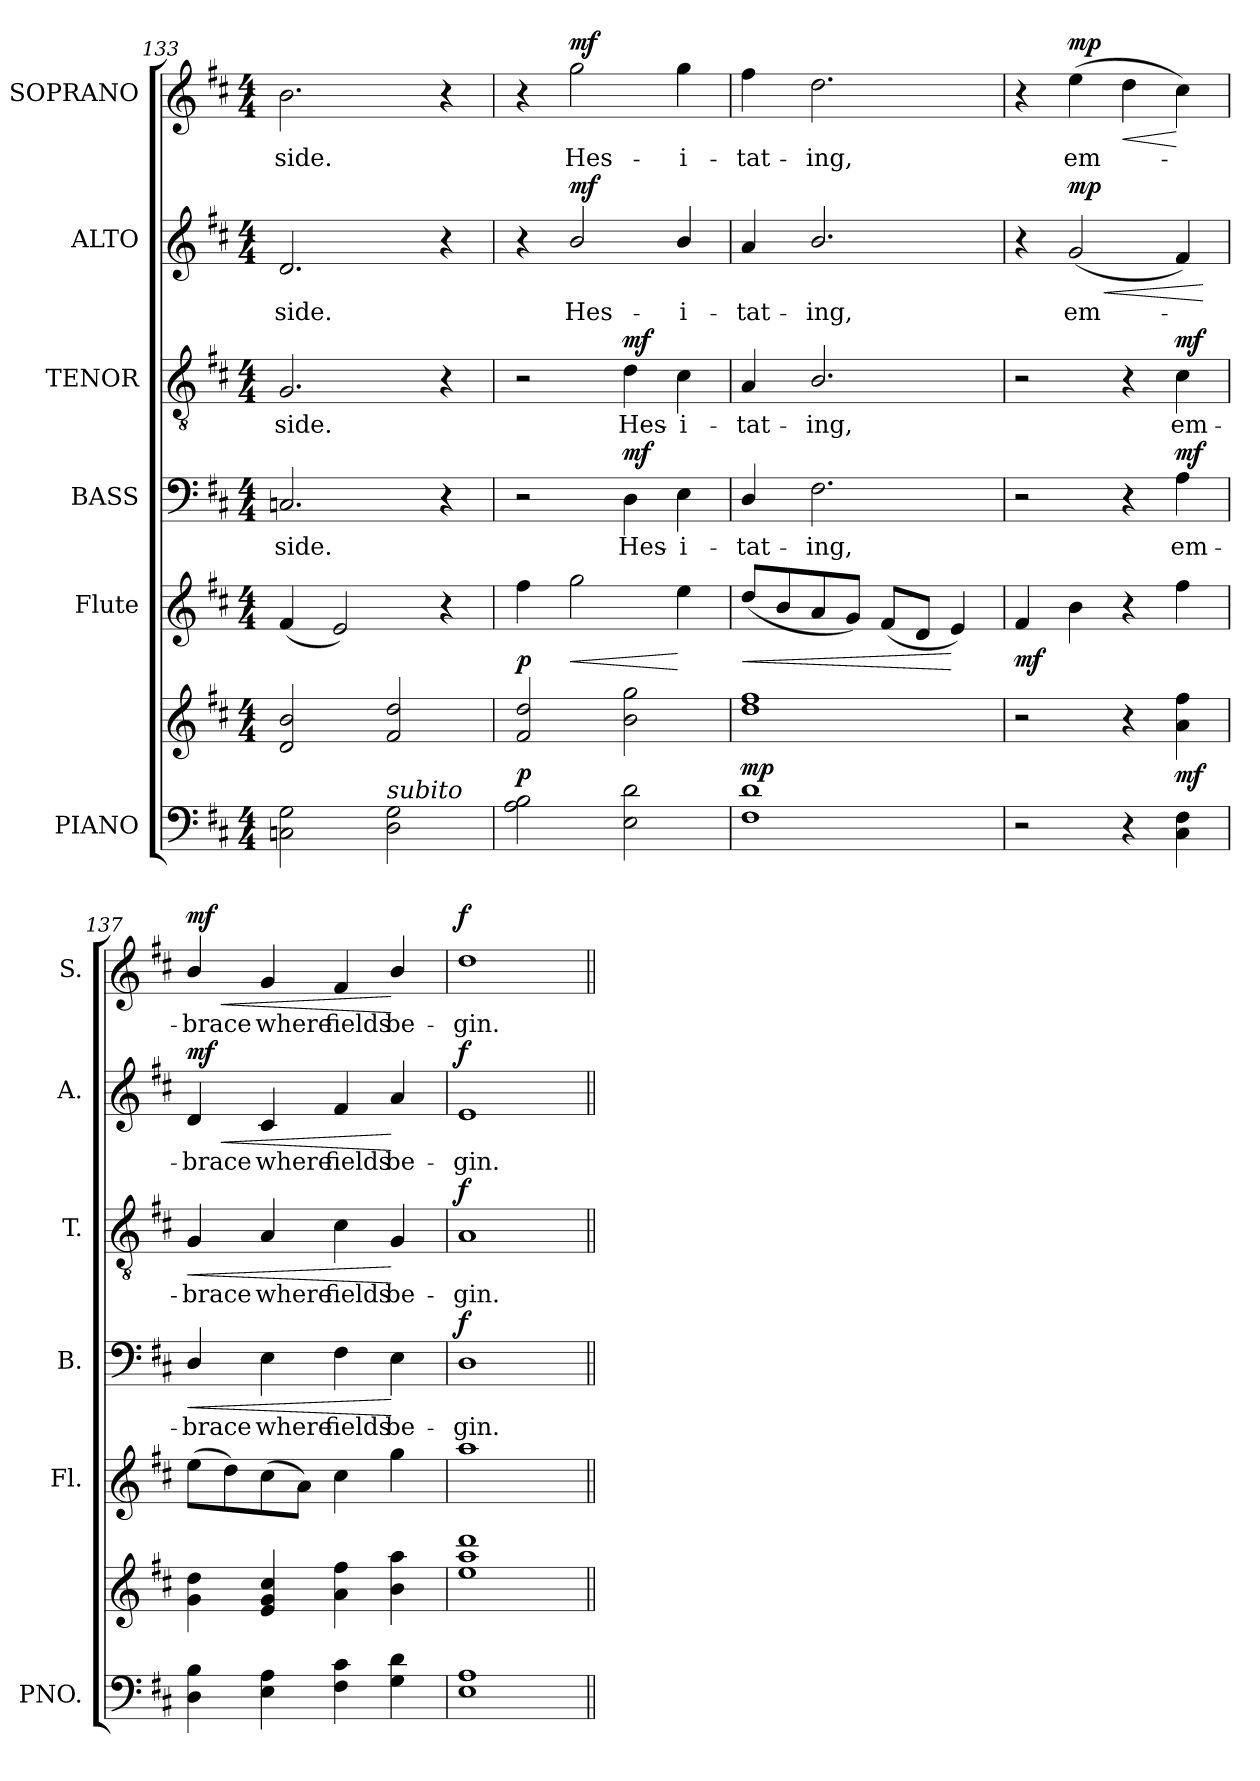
**kern	**kern	**dynam	**kern	**dynam	**kern	**text	**dynam	**kern	**text	**dynam	**kern	**text	**dynam	**kern	**text	**dynam
*part6	*part6	*part6	*part5	*part5	*part4	*part4	*part4	*part3	*part3	*part3	*part2	*part2	*part2	*part1	*part1	*part1
*staff7	*staff6	*staff6/7	*staff5	*staff5	*staff4	*staff4	*staff4	*staff3	*staff3	*staff3	*staff2	*staff2	*staff2	*staff1	*staff1	*staff1
*I"PIANO	*	*	*I"Flute	*	*I"BASS	*	*	*I"TENOR	*	*	*I"ALTO	*	*	*I"SOPRANO	*	*
*I'PNO.	*	*	*I'Fl.	*	*I'B.	*	*	*I'T.	*	*	*I'A.	*	*	*I'S.	*	*
*clefF4	*clefG2	*	*clefG2	*	*clefF4	*	*	*clefGv2	*	*	*clefG2	*	*	*clefG2	*	*
*	*	*	*	*	*	*	*	*ITrd7c12	*	*	*	*	*	*	*	*
*k[f#c#]	*k[f#c#]	*	*k[f#c#]	*	*k[f#c#]	*	*	*k[f#c#]	*	*	*k[f#c#]	*	*	*k[f#c#]	*	*
*b:	*b:	*	*b:	*	*b:	*	*	*b:	*	*	*b:	*	*	*b:	*	*
*M4/4	*M4/4	*	*M4/4	*	*M4/4	*	*	*M4/4	*	*	*M4/4	*	*	*M4/4	*	*
=133	=133	=133	=133	=133	=133	=133	=133	=133	=133	=133	=133	=133	=133	=133	=133	=133
!	!	!	!	!	!	!LO:LY:b:color=#000000	!	!	!	!	!	!	!	!	!	!
!	!	!	!	!	!	!	!	!	!LO:LY:b:color=#000000	!	!	!	!	!	!	!
!	!	!	!	!	!	!	!	!	!	!	!	!LO:LY:b:color=#000000	!	!	!	!
!	!	!	!	!	!	!	!	!	!	!	!	!	!	!	!LO:LY:b:color=#000000	!
2Cni\ 2Gi	2di/ 2bi	.	(4f#i/	.	2.Cni/	-side.	.	2.GGi/	-side.	.	2.di/	-side.	.	2.bi\	-side.	.
.	.	.	2ei/)	.	.	.	.	.	.	.	.	.	.	.	.	.
!LO:TX:a:i:t=subito	!	!	!	!	!	!	!	!	!	!	!	!	!	!	!	!
2Di\ 2Gi	2f#i/ 2ddi	.	.	.	.	.	.	.	.	.	.	.	.	.	.	.
.	.	.	4r	.	4r	.	.	4r	.	.	4r	.	.	4r	.	.
=134	=134	=134	=134	=134	=134	=134	=134	=134	=134	=134	=134	=134	=134	=134	=134	=134
2Ai\ 2Bi	2f#i/ 2ddi	p	4ff#i\	p	2r	.	.	2r	.	.	4r	.	.	4r	.	.
!	!	!	!	!LO:HP:b	!	!	!	!	!	!	!	!	!	!	!	!
!	!	!	!	!	!	!	!	!	!	!	!	!LO:LY:b:color=#000000	!	!	!	!
!	!	!	!	!	!	!	!	!	!	!	!	!	!	!	!LO:LY:b:color=#000000	!
.	.	.	2ggi\	<	.	.	.	.	.	.	2bi/	Hes-	mf	2ggi\	Hes-	mf
!	!	!	!	!	!	!LO:LY:b:color=#000000	!	!	!	!	!	!	!	!	!	!
!	!	!	!	!	!	!	!	!	!LO:LY:b:color=#000000	!	!	!	!	!	!	!
2Ei\ 2di	2bi\ 2ggi	[ [	.	.	4Di\	Hes-	mf	4Di\	Hes-	mf	.	.	.	.	.	.
!	!	!	!	!	!	!LO:LY:b:color=#000000	!	!	!	!	!	!	!	!	!	!
!	!	!	!	!	!	!	!	!	!LO:LY:b:color=#000000	!	!	!	!	!	!	!
!	!	!	!	!	!	!	!	!	!	!	!	!LO:LY:b:color=#000000	!	!	!	!
!	!	!	!	!	!	!	!	!	!	!	!	!	!	!	!LO:LY:b:color=#000000	!
.	.	.	4eei\	[	4Ei\	-i-	.	4C#i\	-i-	.	4bi/	-i-	.	4ggi\	-i-	.
!!LO:LB:g=z
=135	=135	=135	=135	=135	=135	=135	=135	=135	=135	=135	=135	=135	=135	=135	=135	=135
!	!	!	!	!LO:HP:b	!	!	!	!	!	!	!	!	!	!	!	!
!	!	!	!	!	!	!LO:LY:b:color=#000000	!	!	!	!	!	!	!	!	!	!
!	!	!	!	!	!	!	!	!	!LO:LY:b:color=#000000	!	!	!	!	!	!	!
!	!	!	!	!	!	!	!	!	!	!	!	!LO:LY:b:color=#000000	!	!	!	!
!	!	!	!	!	!	!	!	!	!	!	!	!	!	!	!LO:LY:b:color=#000000	!
1F#i 1di	1ddi 1ff#i	mp	(8ddi/L	<	4Di/	-tat-	.	4AAi/	-tat-	.	4ai/	-tat-	.	4ff#i\	-tat-	.
.	.	.	8bi/	.	.	.	.	.	.	.	.	.	.	.	.	.
!	!	!	!	!	!	!LO:LY:b:color=#000000	!	!	!	!	!	!	!	!	!	!
!	!	!	!	!	!	!	!	!	!LO:LY:b:color=#000000	!	!	!	!	!	!	!
!	!	!	!	!	!	!	!	!	!	!	!	!LO:LY:b:color=#000000	!	!	!	!
!	!	!	!	!	!	!	!	!	!	!	!	!	!	!	!LO:LY:b:color=#000000	!
.	.	.	8ai/	.	2.F#i\	-ing,	.	2.BBi/	-ing,	.	2.bi/	-ing,	.	2.ddi\	-ing,	.
.	.	.	8gi/J)	.	.	.	.	.	.	.	.	.	.	.	.	.
.	.	.	(8f#i/L	.	.	.	.	.	.	.	.	.	.	.	.	.
.	.	.	8di/J	.	.	.	.	.	.	.	.	.	.	.	.	.
.	.	.	4ei/)	[	.	.	.	.	.	.	.	.	.	.	.	.
=136	=136	=136	=136	=136	=136	=136	=136	=136	=136	=136	=136	=136	=136	=136	=136	=136
2r	2r	.	4f#i/	mf	2r	.	.	2r	.	.	4r	.	.	4r	.	.
!	!	!	!	!	!	!	!	!	!	!	!	!LO:LY:b:color=#000000	!LO:HP:b	!	!	!
!	!	!	!	!	!	!	!	!	!	!	!	!	!	!	!LO:LY:b:color=#000000	!
.	.	.	4bi\	.	.	.	.	.	.	.	(2gi/	em-	< mp	(4eei\	em-	mp
!	!	!	!	!	!	!	!	!	!	!	!	!	!	!	!	!LO:HP:b
4r	4r	.	4r	.	4r	.	.	4r	.	.	.	.	.	4ddi\	.	<
!	!	!	!	!	!	!LO:LY:b:color=#000000	!	!	!	!	!	!	!	!	!	!
!	!	!	!	!	!	!	!	!	!LO:LY:b:color=#000000	!	!	!	!	!	!	!
4C#i\ 4F#i	4ai\ 4ff#i	mf	4ff#i\	.	4Ai\	em-	mf	4C#i\	em-	mf	4f#i/)	.	.	4cc#i\)	.	[
.	.	.	.	.	.	.	.	.	.	.	.	.	[	.	.	.
=137	=137	=137	=137	=137	=137	=137	=137	=137	=137	=137	=137	=137	=137	=137	=137	=137
!	!	!	!	!	!	!LO:LY:b:color=#000000	!LO:HP:b	!	!	!	!	!	!	!	!	!
!	!	!	!	!	!	!	!	!	!LO:LY:b:color=#000000	!LO:HP:b	!	!	!	!	!	!
!	!	!	!	!	!	!	!	!	!	!	!	!LO:LY:b:color=#000000	!LO:HP:b	!	!	!
!	!	!	!	!	!	!	!	!	!	!	!	!	!	!	!LO:LY:b:color=#000000	!LO:HP:b
4Di\ 4Bi	4gi\ 4ddi	.	(8eei\L	.	4Di/	-brace	<	4GGi/	-brace	<	4di/	-brace	< mf	4bi/	-brace	< mf
.	.	.	8ddi\)	.	.	.	.	.	.	.	.	.	.	.	.	.
!	!	!	!	!	!	!LO:LY:b:color=#000000	!	!	!	!	!	!	!	!	!	!
!	!	!	!	!	!	!	!	!	!LO:LY:b:color=#000000	!	!	!	!	!	!	!
!	!	!	!	!	!	!	!	!	!	!	!	!LO:LY:b:color=#000000	!	!	!	!
!	!	!	!	!	!	!	!	!	!	!	!	!	!	!	!LO:LY:b:color=#000000	!
4Ei\ 4Ai	4ei/ 4gi 4cc#i	.	(8cc#i\	.	4Ei\	where	.	4AAi/	where	.	4c#i/	where	.	4gi/	where	.
.	.	.	8ai\J)	.	.	.	.	.	.	.	.	.	.	.	.	.
!	!	!	!	!	!	!LO:LY:b:color=#000000	!	!	!	!	!	!	!	!	!	!
!	!	!	!	!	!	!	!	!	!LO:LY:b:color=#000000	!	!	!	!	!	!	!
!	!	!	!	!	!	!	!	!	!	!	!	!LO:LY:b:color=#000000	!	!	!	!
!	!	!	!	!	!	!	!	!	!	!	!	!	!	!	!LO:LY:b:color=#000000	!
4F#i\ 4c#i	4ai\ 4ff#i	.	4cc#i\	.	4F#i\	fields	.	4C#i\	fields	.	4f#i/	fields	.	4f#i/	fields	.
!	!	!	!	!	!	!LO:LY:b:color=#000000	!	!	!	!	!	!	!	!	!	!
!	!	!	!	!	!	!	!	!	!LO:LY:b:color=#000000	!	!	!	!	!	!	!
!	!	!	!	!	!	!	!	!	!	!	!	!LO:LY:b:color=#000000	!	!	!	!
!	!	!	!	!	!	!	!	!	!	!	!	!	!	!	!LO:LY:b:color=#000000	!
4Gi\ 4di	4bi\ 4aai	.	4ggi\	.	4Ei\	be-	[	4GGi/	be-	[	4ai/	be-	[	4bi/	be-	[
=138	=138	=138	=138	=138	=138	=138	=138	=138	=138	=138	=138	=138	=138	=138	=138	=138
!	!	!	!	!	!	!LO:LY:b:color=#000000	!	!	!	!	!	!	!	!	!	!
!	!	!	!	!	!	!	!	!	!LO:LY:b:color=#000000	!	!	!	!	!	!	!
!	!	!	!	!	!	!	!	!	!	!	!	!LO:LY:b:color=#000000	!	!	!	!
!	!	!	!	!	!	!	!	!	!	!	!	!	!	!	!LO:LY:b:color=#000000	!
1Ei 1Ai	1eei 1aai 1dddi	.	1aai	.	1Di	-gin.	f	1AAi	-gin.	f	1ei	-gin.	f	1ddi	-gin.	f
=||	=||	=||	=||	=||	=||	=||	=||	=||	=||	=||	=||	=||	=||	=||	=||	=||
*-	*-	*-	*-	*-	*-	*-	*-	*-	*-	*-	*-	*-	*-	*-	*-	*-
